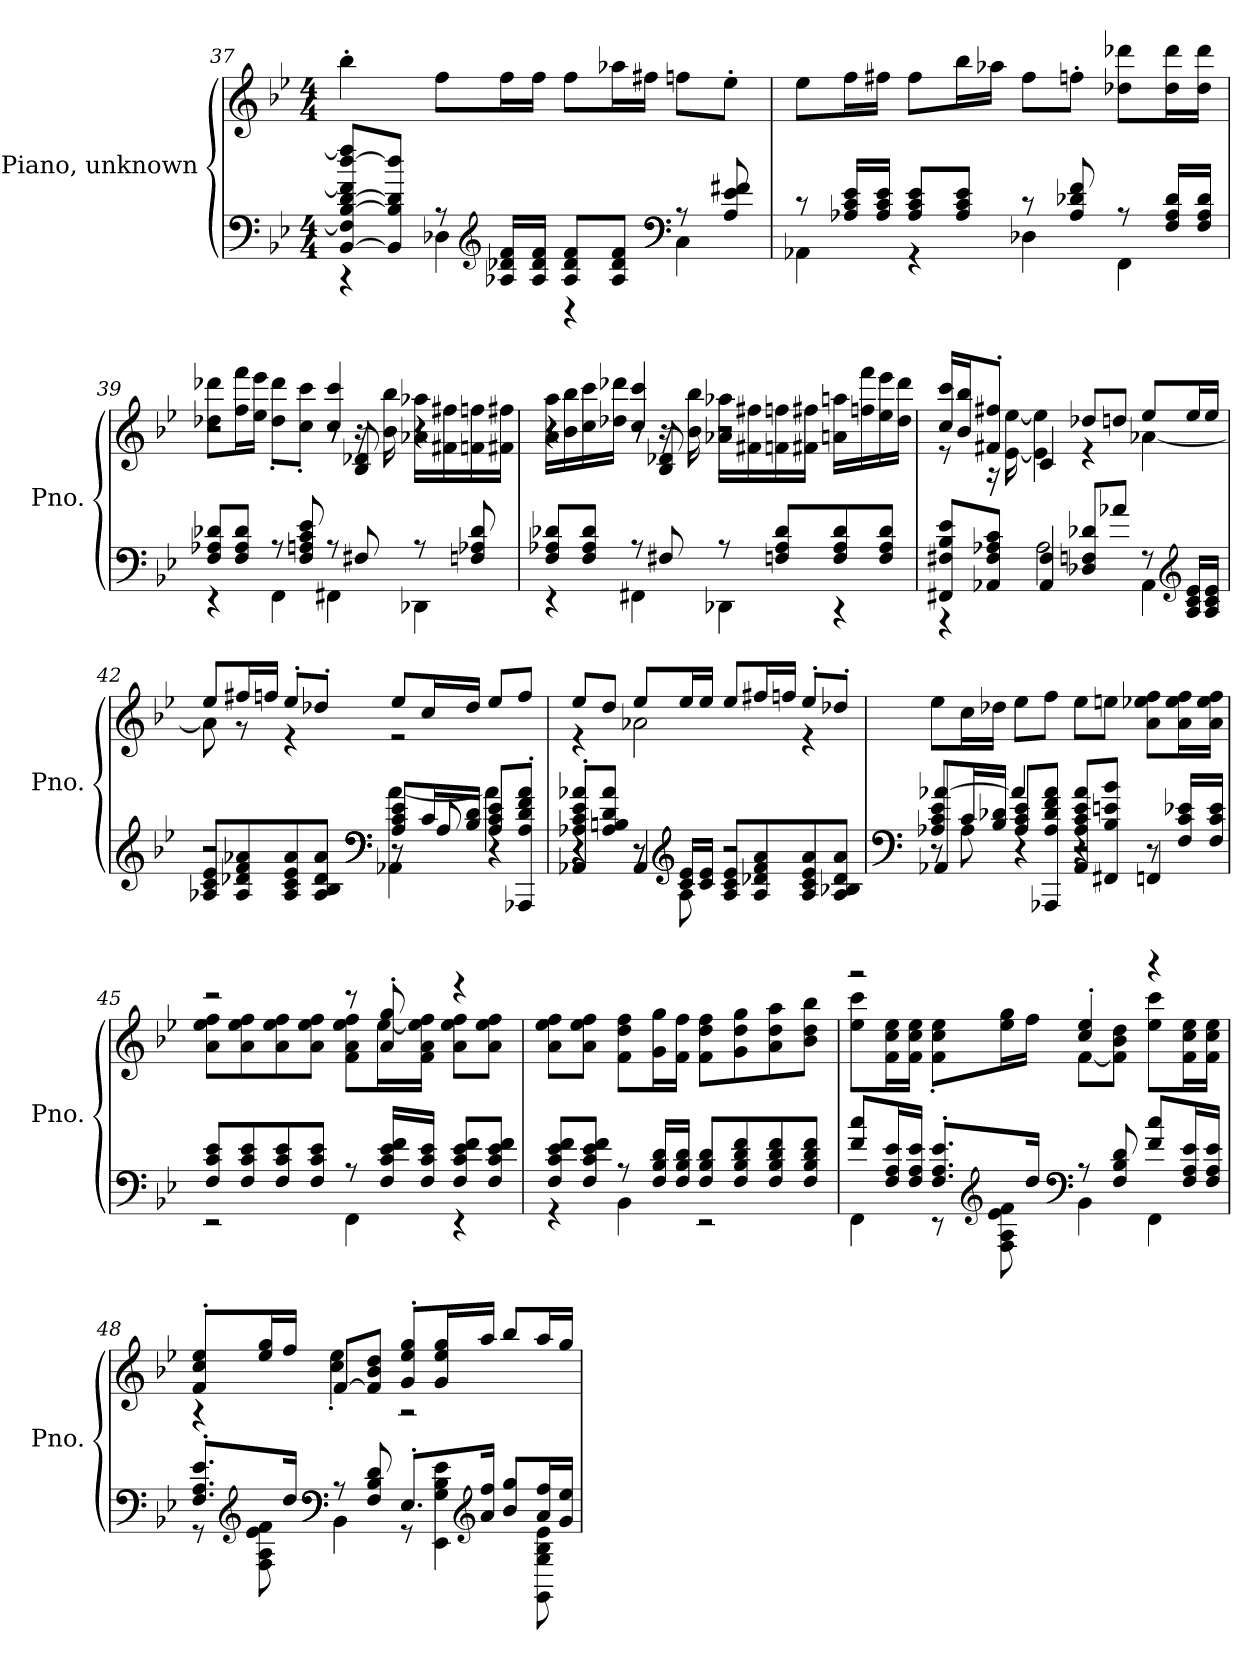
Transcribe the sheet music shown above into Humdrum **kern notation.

**kern	**kern
*part1	*part1
*staff2	*staff1
*I"Piano, unknown	*
*I'Pno.	*
*clefF4	*clefG2
*k[b-e-]	*k[b-e-]
*M4/4	*M4/4
=37	=37
*^	*
[8BB-/ 8F/] [8B-/ [8d/ 8f/] [8dd/ 8ff/]L	4r	4bb-'\
8BB-/] 8B-/] 8d/] 8dd/]J	.	.
8r	4D-X\	8ff\L
*clefG2	*	*
16A-X/ 16d-X/ 16f/LL	.	16ff\L
16A-/ 16d-/ 16f/JJ	.	16ff\JJ
8A-/ 8d-/ 8f/L	4r	8ff\L
8A-/ 8d-/ 8f/J	.	16aa-X\L
.	.	16ff#X\JJ
*clefF4	*	*
8r	4C\	8ffn\L
8A-/ 8e-/ 8f#X/	.	8ee-'\J
!!LO:LB:g=z
=38	=38	=38
8r	4AA-X\	8ee-\L
16A-X/ 16c/ 16e-/LL	.	16ff\L
16A-/ 16c/ 16e-/JJ	.	16ff#X\JJ
8A-/ 8c/ 8e-/L	4r	8ff#\L
8A-/ 8c/ 8e-/J	.	16bb-\L
.	.	16aa-X\JJ
8r	4D-X\	8ff#\L
8A-/ 8d-X/ 8f/	.	8ffn'\J
8r	4FF\	8dd-X\ 8ddd-X\L
16F/ 16A-/ 16d-/LL	.	16dd-\ 16ddd-\L
16F/ 16A-/ 16d-/JJ	.	16dd-\ 16ddd-\JJ
=39	=39	=39
*	*	*^
*	*	*	*^
8F/ 8A-X/ 8d-X/L	4r	2r	8dd-X\ 8ddd-X\L	2r
8F/ 8A-/ 8d-/J	.	.	16ff\ 16fff\L	.
.	.	.	16ee-\ 16eee-\JJ	.
8r	4FF\	.	8dd-\' 8ddd-\'L	.
8F/ 8An/ 8c/ 8e-/	.	.	8cc\' 8ccc\'J	.
8r	4FF#X\	4cc/ 4ccc/	8r	8r
8F#X/	.	.	16r	8B-/ 8d-X/
.	.	.	16b-\ 16bb-\	.
8r	4DD-X\	4r	16a-X\ 16aa-X\LL	4r
.	.	.	16f#X\ 16ff#X\	.
8Fn/ 8A-X/ 8d-/	.	.	16fn\ 16ffn\	.
.	.	.	16f#X\ 16ff#X\JJ	.
!!LO:LB:g=z	!!	!!
=40	=40	=40	=40	=40
8F/ 8A-X/ 8d-X/L	4r	4r	16a\ 16aa\LL	4r
.	.	.	16b-\ 16bb-\	.
8F/ 8A-/ 8d-/J	.	.	16cc\ 16ccc\	.
.	.	.	16dd-X\ 16ddd-X\JJ	.
8r	4FF#X\	4cc/ 4ccc/	8r	8r
8F#X/	.	.	16r	8B-/ 8d-X/
.	.	.	16b-\ 16bb-\	.
8r	4DD-X\	2r	16a-X\ 16aa-X\LL	2r
.	.	.	16f#X\ 16ff#X\	.
8Fn/ 8A-/ 8d-/L	.	.	16fn\ 16ffn\	.
.	.	.	16f#X\ 16ff#X\JJ	.
8F/ 8A-/ 8d-/	4r	.	16an\ 16aan\LL	.
.	.	.	16ffn\ 16fff\	.
8F/ 8A-/ 8d-/J	.	.	16ee-\ 16eee-\	.
.	.	.	16dd-\ 16ddd-\JJ	.
*	*	*	*v	*v
=41	=41	=41	=41
8FF#X/ 8F#X/ 8B-/ 8e-/L	4r	16cc/ 16ccc/LL	8r
.	.	16b-/ 16bb-/J	.
8AA-X/ 8F#/ 8A-X/ 8c/J	.	8f#X/' 8ff#X/'J	16r
.	.	.	[16e-\ [16ee-\
4AA-/ 4F#/	2A-\	4c/	4e-\] 4ee-\]
8D-X/ 8Fn/ 8d-X/L	.	8dd-X/L	4r
8a-X/J	.	8ddn/J	.
8r	4AA-\	8ee-/L	[4a-X\
*clefG2	*	*	*
16A-/ 16c/ 16e-/LL	.	16ee-/L	.
16A-/ 16c/ 16e-/JJ	.	16ee-/JJ	.
!!LO:LB:g=z	!!
=42	=42	=42	=42
*	*^	*	*
8A-X/ 8c/ 8e-/L	2r	2r	8ee-/L	8a-\]
8A-/ 8d-X/ 8f/ 8a-X/	.	.	16ff#X/L	8r
.	.	.	16ffn/JJ	.
8A-/ 8c/ 8e-/ 8a-/	.	.	8ee-'/L	4r
8A-/ 8B-/ 8d-/ 8a-/J	.	.	8dd-X'/J	.
*clefF4	*	*	*	*
8A-/ 8c/ 8e-/L	4AA-X\ [4a-\	8r	8ee-/L	2r
16c/L	.	8A-/	16cc/L	.
16B-/ 16d-/JJ	.	.	16dd-/JJ	.
8A-/ 8c/ 8e-/L	4a-\]	4r	8ee-/L	.
8AAA-X/' 8A-/' 8d-/' 8f/' 8a-/'J	.	.	8ff/J	.
=43	=43	=43	=43	=43
8AA-X/' 8A-X/' 8c/' 8e-/' 8a-X/'L	4r	4r	8ee-/L	4r
8A-/ 8Bn/ 8d/ 8a-/J	.	.	8dd/J	.
8r	8r	4AA-/	8ee-/L	2a-X\
*clefG2	*	*	*	*
16c/ 16e-/LL	8A-\	.	16ee-/L	.
16c/ 16e-/JJ	.	.	16ee-/JJ	.
8A-/ 8c/ 8e-/L	2r	2r	8ee-/L	.
8A-/ 8d-X/ 8f/ 8a-/	.	.	16ff#X/L	.
.	.	.	16ffn/JJ	.
8A-/ 8c/ 8e-/ 8a-/	.	.	8ee-'/L	4r
8A-/ 8B-X/ 8d-/ 8a-/J	.	.	8dd-X'/J	.
*	*	*	*v	*v
!!LO:LB:g=z
=44	=44	=44	=44
*clefF4	*	*	*
8A-X/ 8c/ 8e-/L	8r	4AA-X/ [4a-X/	8ee-\L
16c/L	8A-\	.	16cc\L
16B-/ 16d-X/JJ	.	.	16dd-X\JJ
8A-/ 8c/ 8e-/L	4r	4a-/]	8ee-\L
8AAA-X/ 8A-/ 8d-/ 8f/ 8a-/J	.	.	8ff\J
8AA-/ 8A-/ 8c/ 8e-/ 8a-/L	2r	4r	8ee-\L
8FF#X/ 8B-/ 8en/ 8b-/J	.	.	8een\J
8r	.	4FFn/	8a\ 8ee-X\ 8ff\L
16F/ 16c/ 16e-X/LL	.	.	16a\ 16ee-\ 16ff\L
16F/ 16c/ 16e-/JJ	.	.	16a\ 16ee-\ 16ff\JJ
*	*v	*v	*
=45	=45	=45
*	*	*^
8F/ 8c/ 8e-/L	2r	2r	8a\ 8ee-\ 8ff\L
8F/ 8c/ 8e-/	.	.	8a\ 8ee-\ 8ff\
8F/ 8c/ 8e-/	.	.	8a\ 8ee-\ 8ff\
8F/ 8c/ 8e-/J	.	.	8a\ 8ee-\ 8ff\J
8r	4FF\	8r	8f\ 8a\ 8ee-\ 8ff\L
16F/ 16c/ 16e-/ 16f/LL	.	8a/' 8gg/'	[16ee-\L
16F/ 16c/ 16e-/JJ	.	.	16f\ 16a\ 16ee-\] 16ff\JJ
8F/ 8c/ 8e-/ 8f/L	4r	4r	8a\ 8ee-\ 8ff\L
8F/ 8c/ 8e-/ 8f/J	.	.	8a\ 8ee-\ 8ff\J
*	*	*v	*v
!!LO:LB:g=z
=46	=46	=46
8F/ 8c/ 8e-/ 8f/L	4r	8a\ 8ee-\ 8ff\L
8F/ 8c/ 8e-/ 8f/J	.	8a\ 8ee-\ 8ff\J
8r	4BB-\	8f\ 8dd\ 8ff\L
16F/ 16B-/ 16d/LL	.	16g\ 16gg\L
16F/ 16B-/ 16d/JJ	.	16f\ 16ff\JJ
8F/ 8B-/ 8d/L	2r	8f\ 8dd\ 8ff\L
8F/ 8B-/ 8d/ 8f/	.	8g\ 8dd\ 8gg\
8F/ 8B-/ 8d/ 8f/	.	8a\ 8dd\ 8aa\
8F/ 8B-/ 8d/ 8f/J	.	8b-\ 8dd\ 8bb-\J
=47	=47	=47
*	*	*^
8f/ 8cc/L	4FF\	2r	8ee-\ 8ccc\L
16F/ 16A/ 16e-/L	.	.	16f\ 16cc\ 16ee-\L
16F/ 16A/ 16e-/JJ	.	.	16f\ 16cc\ 16ee-\JJ
8.F/' 8.A/' 8.e-/'L	8r	.	8f\' 8cc\' 8ee-\'L
*clefG2	*	*	*
.	8F\ 8A\ 8e-\ 8f\	.	16ee-\ 16gg\L
16dd/Jk	.	.	16ff\JJ
*clefF4	*	*	*
8r	4BB-\	4cc/' 4ee-/'	[8f\L
8F/ 8B-/ 8d/	.	.	8f\] 8b-\ 8dd\J
8f/ 8cc/L	4FF\	4r	8ee-\ 8ccc\L
16F/ 16A/ 16e-/L	.	.	16f\ 16cc\ 16ee-\L
16F/ 16A/ 16e-/JJ	.	.	16f\ 16cc\ 16ee-\JJ
!!LO:PB:g=z	!!
=48	=48	=48	=48
8.F/' 8.A/' 8.e-/'L	8r	8f/' 8cc/' 8ee-/'L	4r
*clefG2	*	*	*
.	8F\ 8A\ 8e-\ 8f\	16ee-/ 16gg/L	.
16dd/Jk	.	16ff/JJ	.
*clefF4	*	*	*
8r	4BB-\	[8f/L	4cc\' 4ee-\'
8F/ 8B-/ 8d/	.	8f/] 8b-/ 8dd/J	.
8.E-'/L	8r	8g/' 8ee-/' 8gg/'L	2r
.	4EE-\ 4G\ 4B-\ 4e-\	16g/ 16ee-/ 16gg/L	.
*clefG2	*	*	*
16a/ 16ff/Jk	.	16aa/JJ	.
8b-/ 8gg/L	.	8bb-/L	.
16a/ 16ff/L	8GG\ 8G\ 8B-\ 8e-\	16aa/L	.
16g/ 16ee-/JJ	.	16gg/JJ	.
*v	*v	*	*
*	*v	*v
=	=
*-	*-
